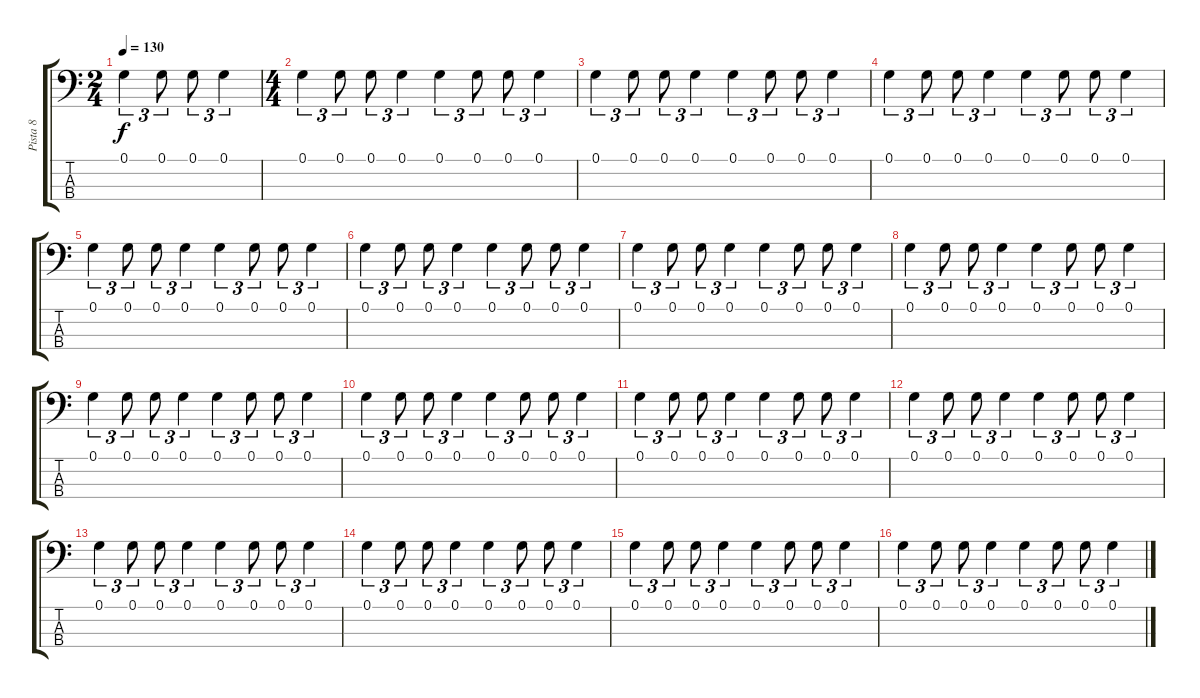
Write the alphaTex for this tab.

\track ("Pista 8" "Pista 8") {instrument electricbasspick}
\staff {score tabs}
\tuning (G2 D2 A1 E1) {hide}
\ts (2 4)
\tempo 130
\clef f4
\ks c
0.1.4{tu (3 2) dy f} 0.1.8{tu (3 2)} 0.1.8{tu (3 2)} 0.1.4{tu (3 2)} |
\ts (4 4)
0.1.4{tu (3 2)} 0.1.8{tu (3 2)} 0.1.8{tu (3 2)} 0.1.4{tu (3 2)} 0.1.4{tu (3 2)} 0.1.8{tu (3 2)} 0.1.8{tu (3 2)} 0.1.4{tu (3 2)} |
0.1.4{tu (3 2)} 0.1.8{tu (3 2)} 0.1.8{tu (3 2)} 0.1.4{tu (3 2)} 0.1.4{tu (3 2)} 0.1.8{tu (3 2)} 0.1.8{tu (3 2)} 0.1.4{tu (3 2)} |
0.1.4{tu (3 2)} 0.1.8{tu (3 2)} 0.1.8{tu (3 2)} 0.1.4{tu (3 2)} 0.1.4{tu (3 2)} 0.1.8{tu (3 2)} 0.1.8{tu (3 2)} 0.1.4{tu (3 2)} |
0.1.4{tu (3 2)} 0.1.8{tu (3 2)} 0.1.8{tu (3 2)} 0.1.4{tu (3 2)} 0.1.4{tu (3 2)} 0.1.8{tu (3 2)} 0.1.8{tu (3 2)} 0.1.4{tu (3 2)} |
0.1.4{tu (3 2)} 0.1.8{tu (3 2)} 0.1.8{tu (3 2)} 0.1.4{tu (3 2)} 0.1.4{tu (3 2)} 0.1.8{tu (3 2)} 0.1.8{tu (3 2)} 0.1.4{tu (3 2)} |
0.1.4{tu (3 2)} 0.1.8{tu (3 2)} 0.1.8{tu (3 2)} 0.1.4{tu (3 2)} 0.1.4{tu (3 2)} 0.1.8{tu (3 2)} 0.1.8{tu (3 2)} 0.1.4{tu (3 2)} |
0.1.4{tu (3 2)} 0.1.8{tu (3 2)} 0.1.8{tu (3 2)} 0.1.4{tu (3 2)} 0.1.4{tu (3 2)} 0.1.8{tu (3 2)} 0.1.8{tu (3 2)} 0.1.4{tu (3 2)} |
0.1.4{tu (3 2)} 0.1.8{tu (3 2)} 0.1.8{tu (3 2)} 0.1.4{tu (3 2)} 0.1.4{tu (3 2)} 0.1.8{tu (3 2)} 0.1.8{tu (3 2)} 0.1.4{tu (3 2)} |
0.1.4{tu (3 2)} 0.1.8{tu (3 2)} 0.1.8{tu (3 2)} 0.1.4{tu (3 2)} 0.1.4{tu (3 2)} 0.1.8{tu (3 2)} 0.1.8{tu (3 2)} 0.1.4{tu (3 2)} |
0.1.4{tu (3 2)} 0.1.8{tu (3 2)} 0.1.8{tu (3 2)} 0.1.4{tu (3 2)} 0.1.4{tu (3 2)} 0.1.8{tu (3 2)} 0.1.8{tu (3 2)} 0.1.4{tu (3 2)} |
0.1.4{tu (3 2)} 0.1.8{tu (3 2)} 0.1.8{tu (3 2)} 0.1.4{tu (3 2)} 0.1.4{tu (3 2)} 0.1.8{tu (3 2)} 0.1.8{tu (3 2)} 0.1.4{tu (3 2)} |
0.1.4{tu (3 2)} 0.1.8{tu (3 2)} 0.1.8{tu (3 2)} 0.1.4{tu (3 2)} 0.1.4{tu (3 2)} 0.1.8{tu (3 2)} 0.1.8{tu (3 2)} 0.1.4{tu (3 2)} |
0.1.4{tu (3 2)} 0.1.8{tu (3 2)} 0.1.8{tu (3 2)} 0.1.4{tu (3 2)} 0.1.4{tu (3 2)} 0.1.8{tu (3 2)} 0.1.8{tu (3 2)} 0.1.4{tu (3 2)} |
0.1.4{tu (3 2)} 0.1.8{tu (3 2)} 0.1.8{tu (3 2)} 0.1.4{tu (3 2)} 0.1.4{tu (3 2)} 0.1.8{tu (3 2)} 0.1.8{tu (3 2)} 0.1.4{tu (3 2)} |
0.1.4{tu (3 2)} 0.1.8{tu (3 2)} 0.1.8{tu (3 2)} 0.1.4{tu (3 2)} 0.1.4{tu (3 2)} 0.1.8{tu (3 2)} 0.1.8{tu (3 2)} 0.1.4{tu (3 2)}
